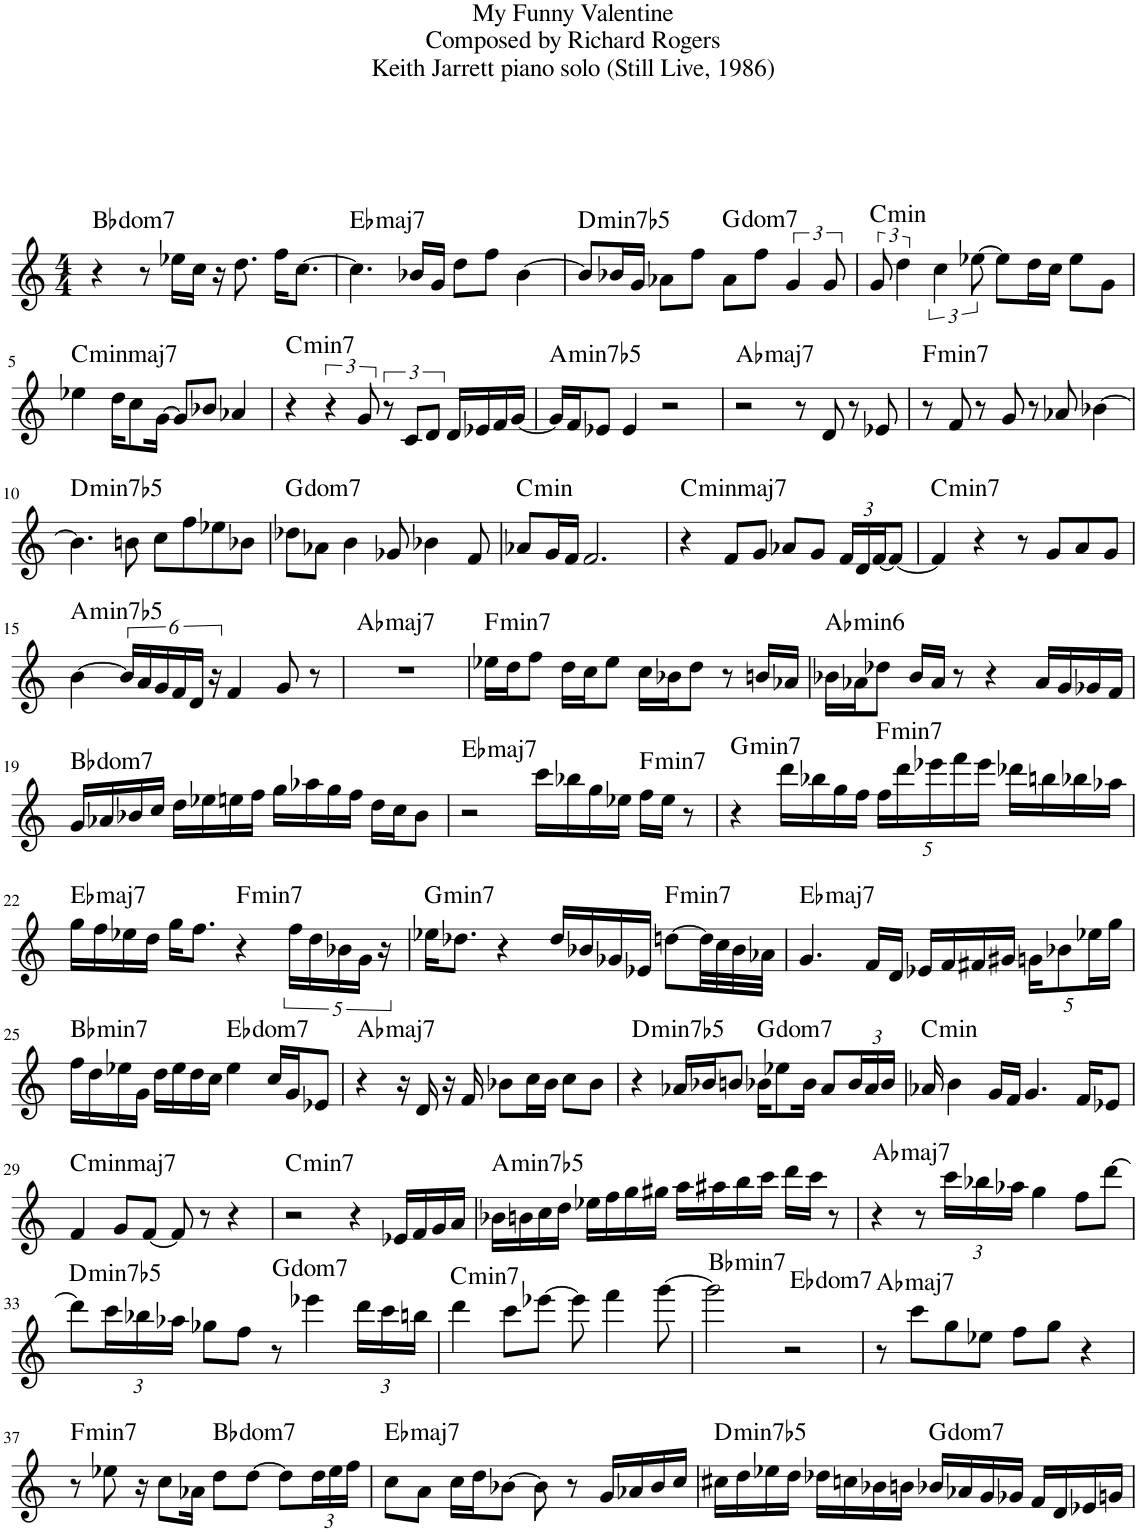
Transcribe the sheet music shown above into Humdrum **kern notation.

**kern	**harte
*part1	*part1
*staff1	*
*I"Piano	*
*I'Pno.	*
*clefG2	*
*k[]	*
*M4/4	*
=1	=1
!	!LO:H:kt=dom
4r	.
8r	.
16ee-X\LL	.
16cc\JJ	.
16r	.
8.dd\	.
16ff\KL	.
[8.cc\J	.
=2	=2
!	!LO:H:kt=maj7
4.cc\]	Eb:maj7
16b-X/LL	.
16g/JJ	.
8dd\L	.
8ff\J	.
[4b-\	.
=3	=3
!	!LO:H:kt=min7b5
8b-/L]	D:hdim7
16b-X/L	.
16g/JJ	.
8a-X\L	.
8ff\J	.
!	!LO:H:kt=dom
8a-\L	.
8ff\J	.
6g/	.
12g/	.
=4	=4
!	!LO:H:kt=min
12g/	C:min
6dd\	.
6cc\	.
[12ee-X\	.
8ee-\L]	.
16dd\L	.
16cc\JJ	.
8ee-\L	.
8g\J	.
!!LO:LB:g=z
=5	=5
!	!LO:H:kt=minmaj7
4ee-X\	C:minmaj7
16dd\KL	.
8cc\	.
[16g\Jk	.
8g/L]	.
8b-X/J	.
4a-X/	.
=6	=6
!	!LO:H:kt=min7
4r	C:min7
6r	.
12g/	.
12r	.
12c/L	.
12d/J	.
16d/LL	.
16e-X/	.
16f/	.
[16g/JJ	.
=7	=7
!	!LO:H:kt=min7b5
16g/LL]	A:hdim7
16f/J	.
8e-X/J	.
4e-/	.
2r	.
=8	=8
!	!LO:H:kt=maj7
2r	Ab:maj7
8r	.
8d/	.
8r	.
8e-X/	.
=9	=9
!	!LO:H:kt=min7
8r	F:min7
8f/	.
8r	.
8g/	.
8r	.
8a-X/	.
[4b-X\	.
!!LO:LB:g=z
=10	=10
!	!LO:H:kt=min7b5
4.b-\]	D:hdim7
8bn\	.
8cc\L	.
8ff\	.
8ee-X\	.
8b-X\J	.
=11	=11
!	!LO:H:kt=dom
8dd-X\L	.
8a-X\J	.
4b\	.
8g-X/	.
4b-X\	.
8f/	.
=12	=12
!	!LO:H:kt=min
8a-X/L	C:min
16g/L	.
16f/JJ	.
2.f/	.
=13	=13
!	!LO:H:kt=minmaj7
4r	C:minmaj7
8f/L	.
8g/J	.
8a-X/L	.
8g/J	.
*Xbrackettup	*
24f/LL	.
24d/	.
[24f/J	.
8f/J_	.
=14	=14
!	!LO:H:kt=min7
4f/]	C:min7
4r	.
8r	.
8g/L	.
8a/	.
8g/J	.
!!LO:LB:g=z
=15	=15
!	!LO:H:kt=min7b5
[4b\	A:hdim7
*brackettup	*
24b/LL]	.
24a/	.
24g/	.
24f/	.
24d/JJ	.
24r	.
4f/	.
8g/	.
8r	.
=16	=16
!	!LO:H:kt=maj7
1r	Ab:maj7
=17	=17
!	!LO:H:kt=min7
16ee-X\LL	F:min7
16dd\J	.
8ff\J	.
16dd\LL	.
16cc\J	.
8ee-\J	.
16cc\LL	.
16b-X\J	.
8dd\J	.
8r	.
16bn/LL	.
16a-X/JJ	.
=18	=18
!	!LO:H:kt=min6
16b-X\LL	Ab:min6
16a-X\J	.
8dd-X\J	.
16b-/LL	.
16a-/JJ	.
8r	.
4r	.
16a-/LL	.
16g/	.
16g-X/	.
16f/JJ	.
!!LO:LB:g=z
=19	=19
!	!LO:H:kt=dom
16g/LL	.
16a-X/	.
16b-X/	.
16cc/JJ	.
16dd\LL	.
16ee-X\	.
16een\	.
16ff\JJ	.
16gg\LL	.
16aa-X\	.
16gg\	.
16ff\JJ	.
16dd\LL	.
16cc\J	.
8b-\J	.
=20	=20
!	!LO:H:kt=maj7
2r	Eb:maj7
16ccc\LL	.
16bb-X\	.
16gg\	.
16ee-X\JJ	.
!	!LO:H:kt=min7
16ff\LL	F:min7
16ee-\JJ	.
8r	.
=21	=21
!	!LO:H:kt=min7
4r	G:min7
16ddd\LL	.
16bb-X\	.
16gg\	.
16ff\JJ	.
*Xbrackettup	*
!	!LO:H:kt=min7
20ff\LL	F:min7
20ddd\	.
20eee-X\	.
20fff\	.
20eee-\JJ	.
16ddd-X\LL	.
16bbn\	.
16bb-X\	.
16aa-X\JJ	.
!!LO:LB:g=z
=22	=22
!	!LO:H:kt=maj7
16gg\LL	Eb:maj7
16ff\	.
16ee-X\	.
16dd\JJ	.
16gg\KL	.
8.ff\J	.
!	!LO:H:kt=min7
4r	F:min7
*brackettup	*
20ff\LL	.
20dd\	.
20b-X\	.
20g\JJ	.
20r	.
=23	=23
!	!LO:H:kt=min7
16ee-X\KL	G:min7
8.dd-X\J	.
4r	.
16dd-/LL	.
16b-X/	.
16g-X/	.
16e-X/JJ	.
!	!LO:H:kt=min7
[8ddn\L	F:min7
32dd\LL]	.
32cc\	.
32b-\	.
32a-X\JJJ	.
=24	=24
!	!LO:H:kt=maj7
4.g/	Eb:maj7
16f/LL	.
16d/JJ	.
16e-X/LL	.
16f/	.
16f#X/	.
16g#X/JJ	.
*Xbrackettup	*
20gn\KL	.
10b-X\	.
20ee-X\L	.
20gg\JJ	.
!!LO:LB:g=z
=25	=25
!	!LO:H:kt=min7
16ff\LL	Bb:min7
16dd\	.
16ee-X\	.
16g\JJ	.
16dd\LL	.
16ee-\	.
16dd\	.
16cc\JJ	.
!	!LO:H:kt=dom
4ee-\	.
16cc/LL	.
16g/J	.
8e-X/J	.
=26	=26
!	!LO:H:kt=maj7
4r	Ab:maj7
16r	.
16d/	.
16r	.
16f/	.
8b-X\L	.
16cc\L	.
16b-\JJ	.
8cc\L	.
8b-\J	.
=27	=27
!	!LO:H:kt=min7b5
4r	D:hdim7
16a-X/LL	.
16b-X/J	.
8bn/J	.
!	!LO:H:kt=dom
16b-X\KL	.
8ee-X\	.
16b-\Jk	.
8a-/L	.
24b-/L	.
24a-/	.
24b-/JJ	.
=28	=28
!	!LO:H:kt=min
16a-X/	C:min
4b\	.
16g/LL	.
16f/JJ	.
4.g/	.
16f/KL	.
8e-X/J	.
!!LO:LB:g=z
=29	=29
!	!LO:H:kt=minmaj7
4f/	C:minmaj7
8g/L	.
[8f/J	.
8f/]	.
8r	.
4r	.
=30	=30
!	!LO:H:kt=min7
2r	C:min7
4r	.
16e-X/LL	.
16f/	.
16g/	.
16a/JJ	.
=31	=31
!	!LO:H:kt=min7b5
16b-X\LL	A:hdim7
16bn\	.
16cc\	.
16dd\JJ	.
16ee-X\LL	.
16ff\	.
16gg\	.
16gg#X\JJ	.
16aa\LL	.
16aa#X\	.
16bb\	.
16ccc\JJ	.
16ddd\LL	.
16ccc\JJ	.
8r	.
=32	=32
!	!LO:H:kt=maj7
4r	Ab:maj7
8r	.
24ccc\LL	.
24bb-X\	.
24aa-X\JJ	.
4gg\	.
8ff\L	.
[8ddd\J	.
!!LO:LB:g=z
=33	=33
!	!LO:H:kt=min7b5
8ddd\L]	D:hdim7
24ccc\L	.
24bb-X\	.
24aa-X\JJ	.
8gg-X\L	.
8ff\J	.
!	!LO:H:kt=dom
8r	.
4eee-X\	.
24ddd\LL	.
24ccc\	.
24bbn\JJ	.
=34	=34
!	!LO:H:kt=min7
4ddd\	C:min7
8ccc\L	.
[8eee-X\J	.
8eee-\]	.
4fff\	.
[8ggg\	.
=35	=35
!	!LO:H:kt=min7
2ggg\]	Bb:min7
!	!LO:H:kt=dom
2r	.
=36	=36
!	!LO:H:kt=maj7
8r	Ab:maj7
8ccc\L	.
8gg\	.
8ee-X\J	.
8ff\L	.
8gg\J	.
4r	.
!!LO:LB:g=z
=37	=37
!	!LO:H:kt=min7
8r	F:min7
8ee-X\	.
16r	.
8cc\L	.
16a-X\Jk	.
!	!LO:H:kt=dom
8dd\L	.
[8dd\J	.
8dd\L]	.
24dd\L	.
24ee-\	.
24ff\JJ	.
=38	=38
!	!LO:H:kt=maj7
8cc\L	Eb:maj7
8a\J	.
16cc\LL	.
16dd\J	.
[8b-X\J	.
8b-\]	.
8r	.
16g/LL	.
16a-X/	.
16b-/	.
16cc/JJ	.
=39	=39
!	!LO:H:kt=min7b5
16cc#X\LL	D:hdim7
16dd\	.
16ee-X\	.
16dd\JJ	.
16dd-X\LL	.
16ccn\	.
16b-X\	.
16bn\JJ	.
!	!LO:H:kt=dom
16b-X/LL	.
16a-X/	.
16g/	.
16g-X/JJ	.
16f/LL	.
16d/	.
16e-X/	.
16gn/JJ	.
=	=
*-	*-
